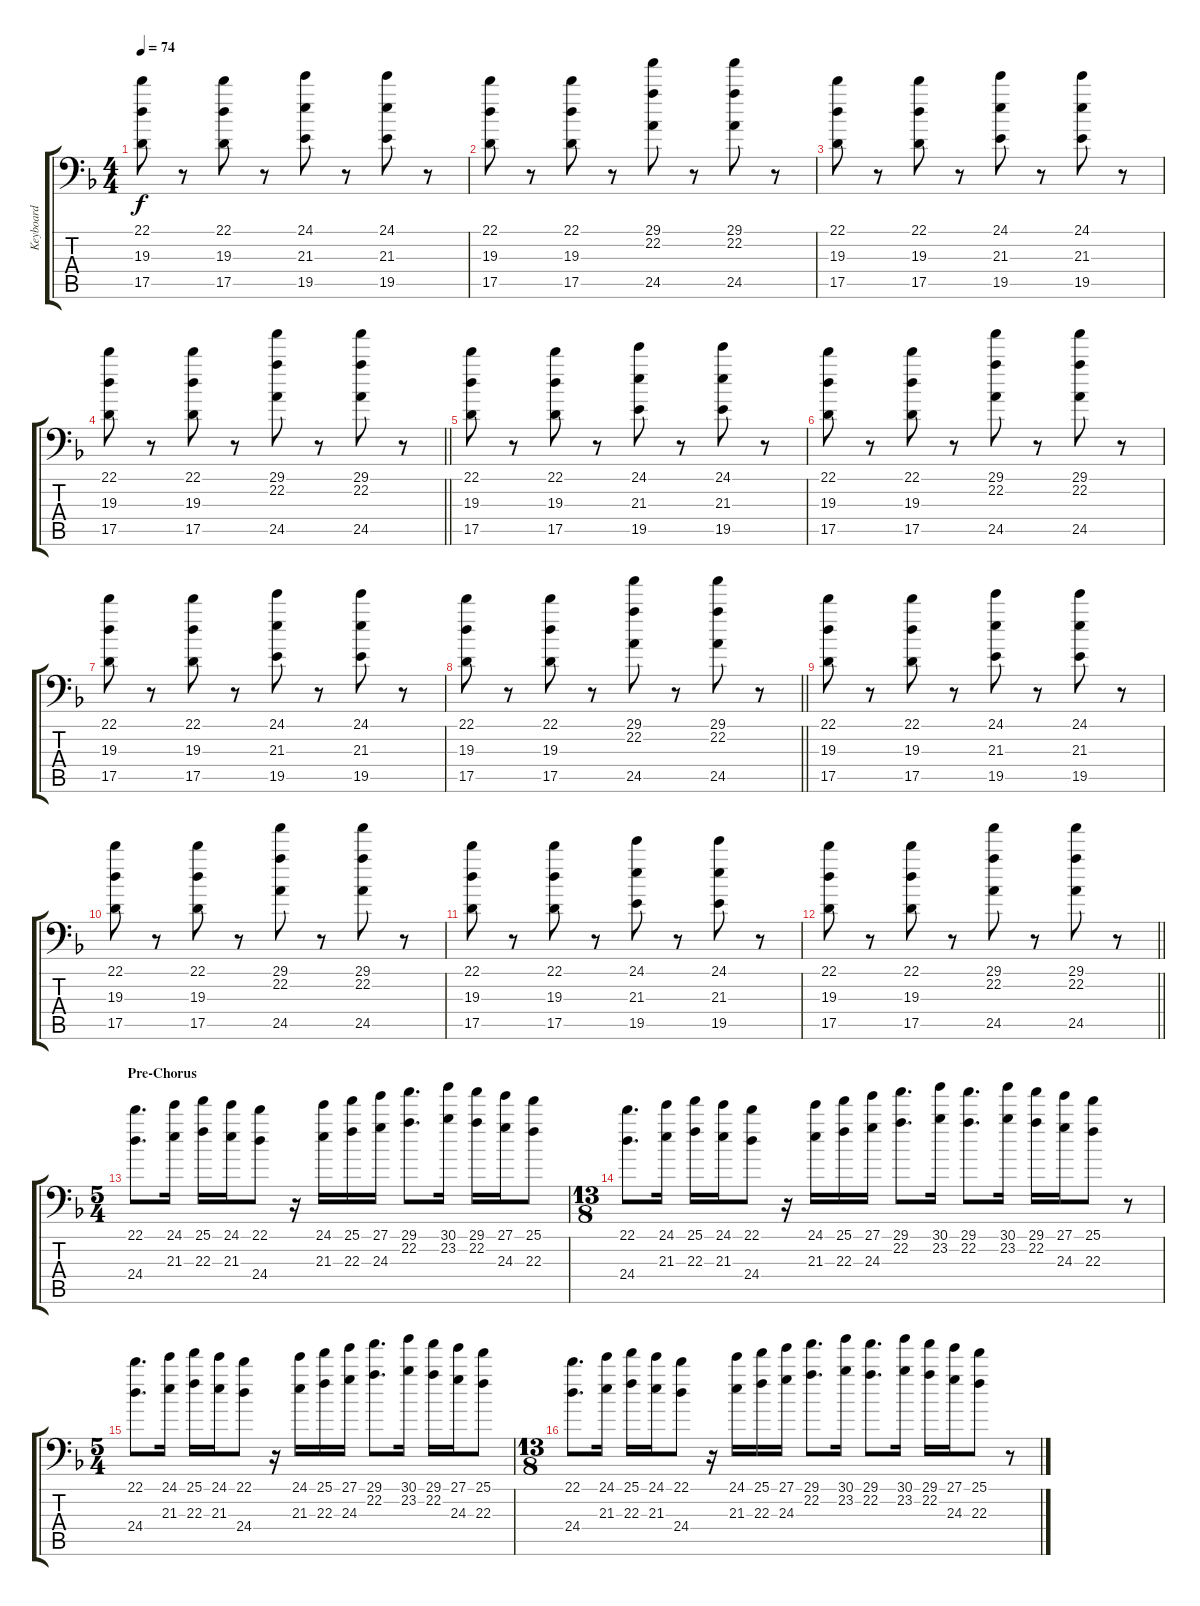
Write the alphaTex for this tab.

\track ("Keyboard" "Keyboard") {instrument pad1newage}
\staff {score tabs}
\tuning (E4 B3 G3 D3 A2 D1) {hide}
\ts (4 4)
\tempo 74
\clef f4
\ks f
(22.1 19.3 17.5).8{dy f} r.8 (22.1 19.3 17.5).8 r.8 (24.1 21.3 19.5).8 r.8 (24.1 21.3 19.5).8 r.8 |
(22.1 19.3 17.5).8 r.8 (22.1 19.3 17.5).8 r.8 (29.1 22.2 24.5).8 r.8 (29.1 22.2 24.5).8 r.8 |
(22.1 19.3 17.5).8 r.8 (22.1 19.3 17.5).8 r.8 (24.1 21.3 19.5).8 r.8 (24.1 21.3 19.5).8 r.8 |
\barLineRight lightlight
(22.1 19.3 17.5).8 r.8 (22.1 19.3 17.5).8 r.8 (29.1 22.2 24.5).8 r.8 (29.1 22.2 24.5).8 r.8 |
(22.1 19.3 17.5).8 r.8 (22.1 19.3 17.5).8 r.8 (24.1 21.3 19.5).8 r.8 (24.1 21.3 19.5).8 r.8 |
(22.1 19.3 17.5).8 r.8 (22.1 19.3 17.5).8 r.8 (29.1 22.2 24.5).8 r.8 (29.1 22.2 24.5).8 r.8 |
(22.1 19.3 17.5).8 r.8 (22.1 19.3 17.5).8 r.8 (24.1 21.3 19.5).8 r.8 (24.1 21.3 19.5).8 r.8 |
\barLineRight lightlight
(22.1 19.3 17.5).8 r.8 (22.1 19.3 17.5).8 r.8 (29.1 22.2 24.5).8 r.8 (29.1 22.2 24.5).8 r.8 |
(22.1 19.3 17.5).8 r.8 (22.1 19.3 17.5).8 r.8 (24.1 21.3 19.5).8 r.8 (24.1 21.3 19.5).8 r.8 |
(22.1 19.3 17.5).8 r.8 (22.1 19.3 17.5).8 r.8 (29.1 22.2 24.5).8 r.8 (29.1 22.2 24.5).8 r.8 |
(22.1 19.3 17.5).8 r.8 (22.1 19.3 17.5).8 r.8 (24.1 21.3 19.5).8 r.8 (24.1 21.3 19.5).8 r.8 |
\barLineRight lightlight
(22.1 19.3 17.5).8 r.8 (22.1 19.3 17.5).8 r.8 (29.1 22.2 24.5).8 r.8 (29.1 22.2 24.5).8 r.8 |
\ts (5 4)
\section ("" "Pre-Chorus")
(22.1 24.4).8{d} (24.1 21.3).16 (25.1 22.3).16 (24.1 21.3).16 (22.1 24.4).8 r.16 (24.1 21.3).16 (25.1 22.3).16 (27.1 24.3).16 (29.1 22.2).8{d} (30.1 23.2).16 (29.1 22.2).16 (27.1 24.3).16 (25.1 22.3).8 |
\ts (13 8)
(22.1 24.4).8{d} (24.1 21.3).16 (25.1 22.3).16 (24.1 21.3).16 (22.1 24.4).8 r.16 (24.1 21.3).16 (25.1 22.3).16 (27.1 24.3).16 (29.1 22.2).8{d} (30.1 23.2).16 (29.1 22.2).8{d} (30.1 23.2).16 (29.1 22.2).16 (27.1 24.3).16 (25.1 22.3).8 r.8 |
\ts (5 4)
(22.1 24.4).8{d} (24.1 21.3).16 (25.1 22.3).16 (24.1 21.3).16 (22.1 24.4).8 r.16 (24.1 21.3).16 (25.1 22.3).16 (27.1 24.3).16 (29.1 22.2).8{d} (30.1 23.2).16 (29.1 22.2).16 (27.1 24.3).16 (25.1 22.3).8 |
\ts (13 8)
(22.1 24.4).8{d} (24.1 21.3).16 (25.1 22.3).16 (24.1 21.3).16 (22.1 24.4).8 r.16 (24.1 21.3).16 (25.1 22.3).16 (27.1 24.3).16 (29.1 22.2).8{d} (30.1 23.2).16 (29.1 22.2).8{d} (30.1 23.2).16 (29.1 22.2).16 (27.1 24.3).16 (25.1 22.3).8 r.8
